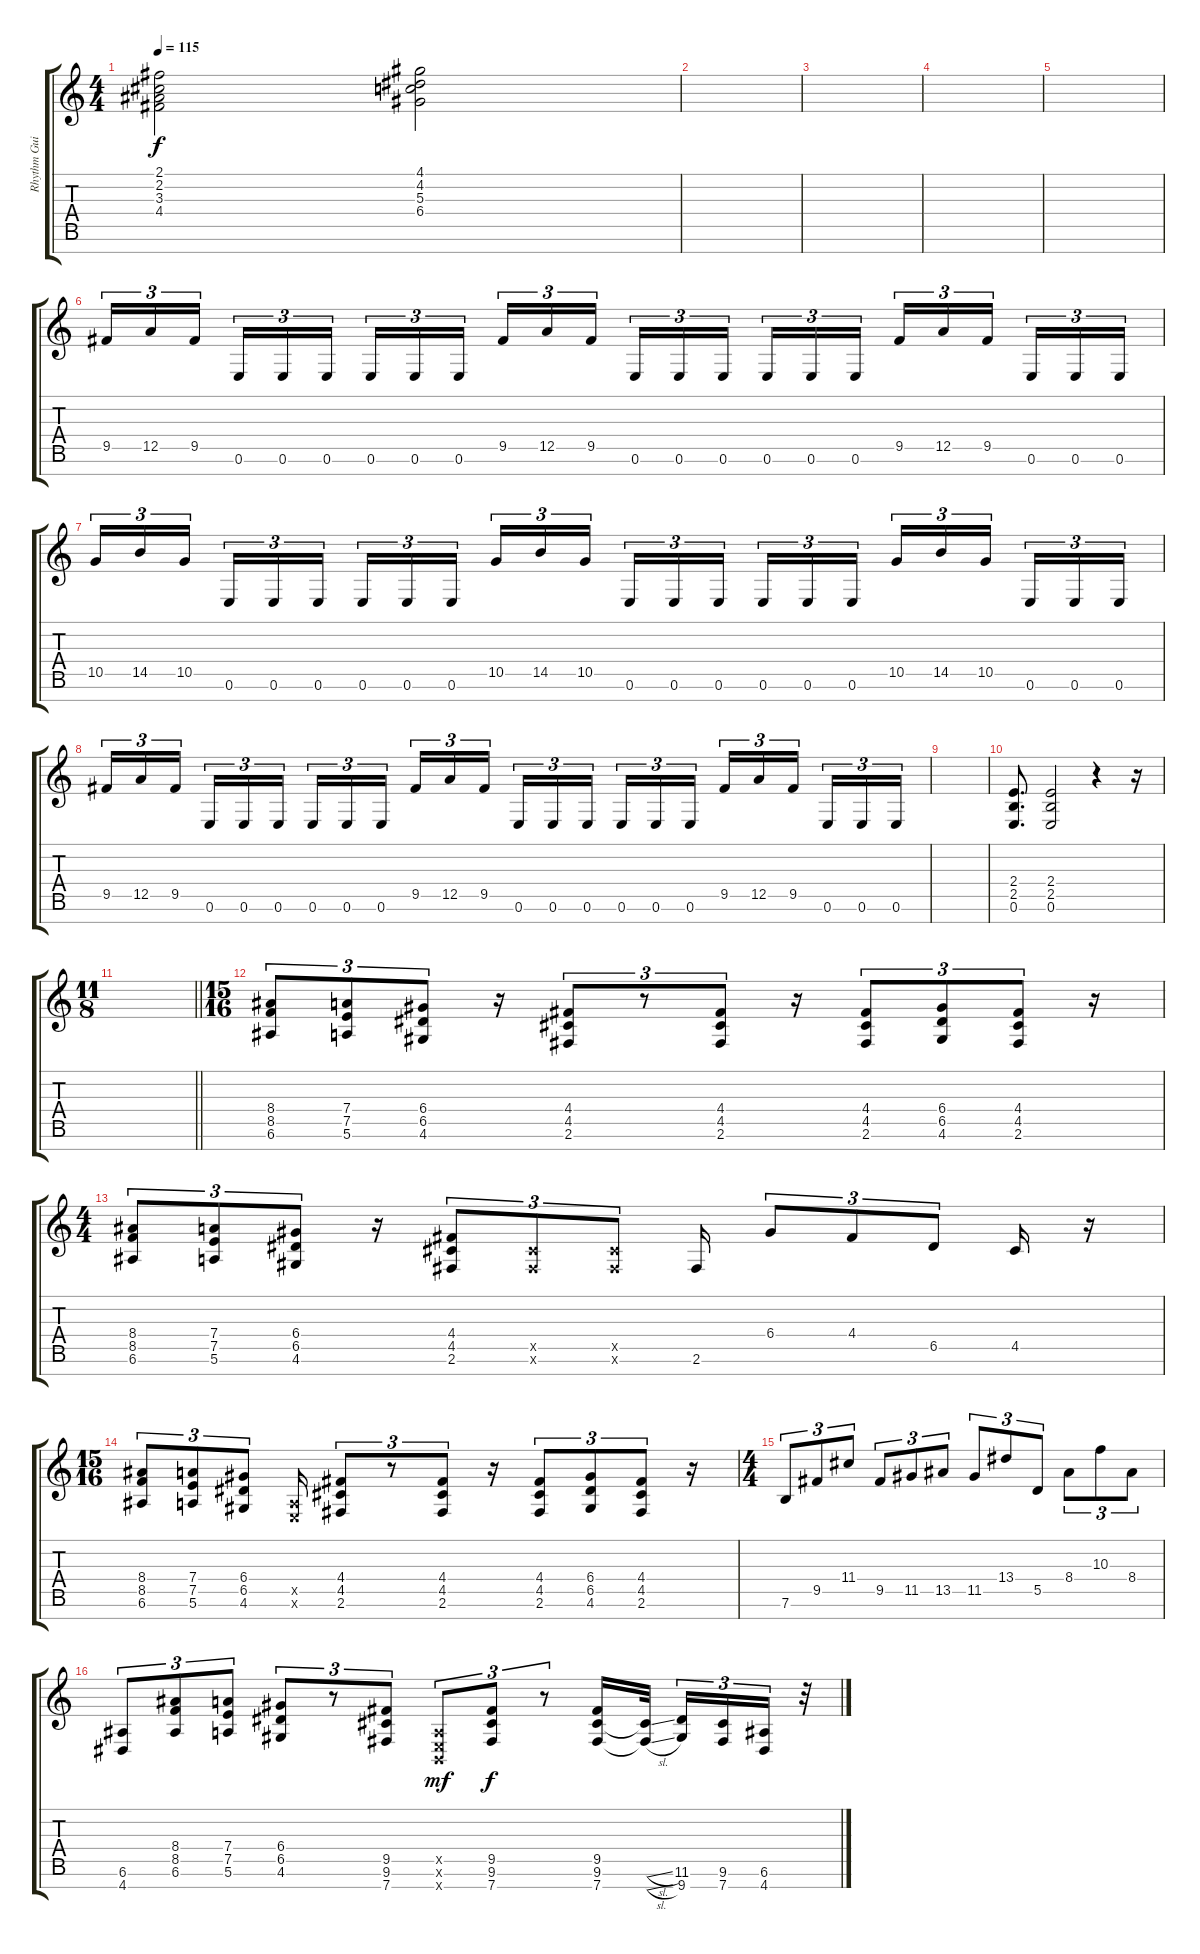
\track ("Rhythm Guitar" "Rhythm Gui") {instrument distortionguitar}
\staff {score tabs}
\tuning (E4 B3 G3 D3 A2 E2 B1) {hide}
\ts (4 4)
\tempo 115
\clef g2
\ks c
(2.1 2.2 3.3 4.4).2{dy f} (4.1 4.2 5.3 6.4).2 |
|
|
|
|
9.5.16{tu (3 2)} 12.5.16{tu (3 2)} 9.5.16{tu (3 2) beam splitsecondary} 0.6.16{tu (3 2)} 0.6.16{tu (3 2)} 0.6.16{tu (3 2)} 0.6.16{tu (3 2)} 0.6.16{tu (3 2)} 0.6.16{tu (3 2) beam splitsecondary} 9.5.16{tu (3 2)} 12.5.16{tu (3 2)} 9.5.16{tu (3 2)} 0.6.16{tu (3 2)} 0.6.16{tu (3 2)} 0.6.16{tu (3 2) beam splitsecondary} 0.6.16{tu (3 2)} 0.6.16{tu (3 2)} 0.6.16{tu (3 2)} 9.5.16{tu (3 2)} 12.5.16{tu (3 2)} 9.5.16{tu (3 2) beam splitsecondary} 0.6.16{tu (3 2)} 0.6.16{tu (3 2)} 0.6.16{tu (3 2)} |
10.5.16{tu (3 2)} 14.5.16{tu (3 2)} 10.5.16{tu (3 2) beam splitsecondary} 0.6.16{tu (3 2)} 0.6.16{tu (3 2)} 0.6.16{tu (3 2)} 0.6.16{tu (3 2)} 0.6.16{tu (3 2)} 0.6.16{tu (3 2) beam splitsecondary} 10.5.16{tu (3 2)} 14.5.16{tu (3 2)} 10.5.16{tu (3 2)} 0.6.16{tu (3 2)} 0.6.16{tu (3 2)} 0.6.16{tu (3 2) beam splitsecondary} 0.6.16{tu (3 2)} 0.6.16{tu (3 2)} 0.6.16{tu (3 2)} 10.5.16{tu (3 2)} 14.5.16{tu (3 2)} 10.5.16{tu (3 2) beam splitsecondary} 0.6.16{tu (3 2)} 0.6.16{tu (3 2)} 0.6.16{tu (3 2)} |
9.5.16{tu (3 2)} 12.5.16{tu (3 2)} 9.5.16{tu (3 2) beam splitsecondary} 0.6.16{tu (3 2)} 0.6.16{tu (3 2)} 0.6.16{tu (3 2)} 0.6.16{tu (3 2)} 0.6.16{tu (3 2)} 0.6.16{tu (3 2) beam splitsecondary} 9.5.16{tu (3 2)} 12.5.16{tu (3 2)} 9.5.16{tu (3 2)} 0.6.16{tu (3 2)} 0.6.16{tu (3 2)} 0.6.16{tu (3 2) beam splitsecondary} 0.6.16{tu (3 2)} 0.6.16{tu (3 2)} 0.6.16{tu (3 2)} 9.5.16{tu (3 2)} 12.5.16{tu (3 2)} 9.5.16{tu (3 2) beam splitsecondary} 0.6.16{tu (3 2)} 0.6.16{tu (3 2)} 0.6.16{tu (3 2)} |
|
(2.4 2.5 0.6).8{d} (2.4 2.5 0.6).2 r.4 r.16 |
\ts (11 8)
\barLineRight lightlight
|
\ts (15 16)
\section ("" "")
(8.4 8.5 6.6).8{tu (3 2)} (7.4 7.5 5.6).8{tu (3 2)} (6.4 6.5 4.6).8{tu (3 2)} r.16 (4.4 4.5 2.6).8{tu (3 2)} r.8{tu (3 2)} (4.4 4.5 2.6).8{tu (3 2)} r.16 (4.4 4.5 2.6).8{tu (3 2)} (6.4 6.5 4.6).8{tu (3 2)} (4.4 4.5 2.6).8{tu (3 2)} r.16 |
\ts (4 4)
(8.4 8.5 6.6).8{tu (3 2)} (7.4 7.5 5.6).8{tu (3 2)} (6.4 6.5 4.6).8{tu (3 2)} r.16 (4.4 4.5 2.6).8{tu (3 2)} (4.5{x} 2.6{x}).8{tu (3 2)} (4.5{x} 2.6{x}).8{tu (3 2)} 2.6.16 6.4.8{tu (3 2)} 4.4.8{tu (3 2)} 6.5.8{tu (3 2)} 4.5.16 r.16 |
\ts (15 16)
(8.4 8.5 6.6).8{tu (3 2)} (7.4 7.5 5.6).8{tu (3 2)} (6.4 6.5 4.6).8{tu (3 2)} (0.5{x} 0.6{x}).16 (4.4 4.5 2.6).8{tu (3 2)} r.8{tu (3 2)} (4.4 4.5 2.6).8{tu (3 2)} r.16 (4.4 4.5 2.6).8{tu (3 2)} (6.4 6.5 4.6).8{tu (3 2)} (4.4 4.5 2.6).8{tu (3 2)} r.16 |
\ts (4 4)
7.6.8{tu (3 2)} 9.5.8{tu (3 2)} 11.4.8{tu (3 2)} 9.5.8{tu (3 2)} 11.5.8{tu (3 2)} 13.5.8{tu (3 2)} 11.5.8{tu (3 2)} 13.4.8{tu (3 2)} 5.5.8{tu (3 2)} 8.4.8{tu (3 2)} 10.3.8{tu (3 2)} 8.4.8{tu (3 2)} |
(6.6 4.7).8{tu (3 2)} (8.4 8.5 6.6).8{tu (3 2)} (7.4 7.5 5.6).8{tu (3 2)} (6.4 6.5 4.6).8{tu (3 2)} r.8{tu (3 2)} (9.5 9.6 7.7).8{tu (3 2)} (0.5{x} 0.6{x} 0.7{x}).8{tu (3 2) dy mf} (9.5 9.6 7.7).8{tu (3 2) dy f} r.8{tu (3 2)} (9.5 9.6 7.7).16 (9.6{sl t} 7.7{sl t}).32{beam splitsecondary} (11.6 9.7).16{tu (3 2)} (9.6 7.7).16{tu (3 2)} (6.6 4.7).16{tu (3 2)} r.32
